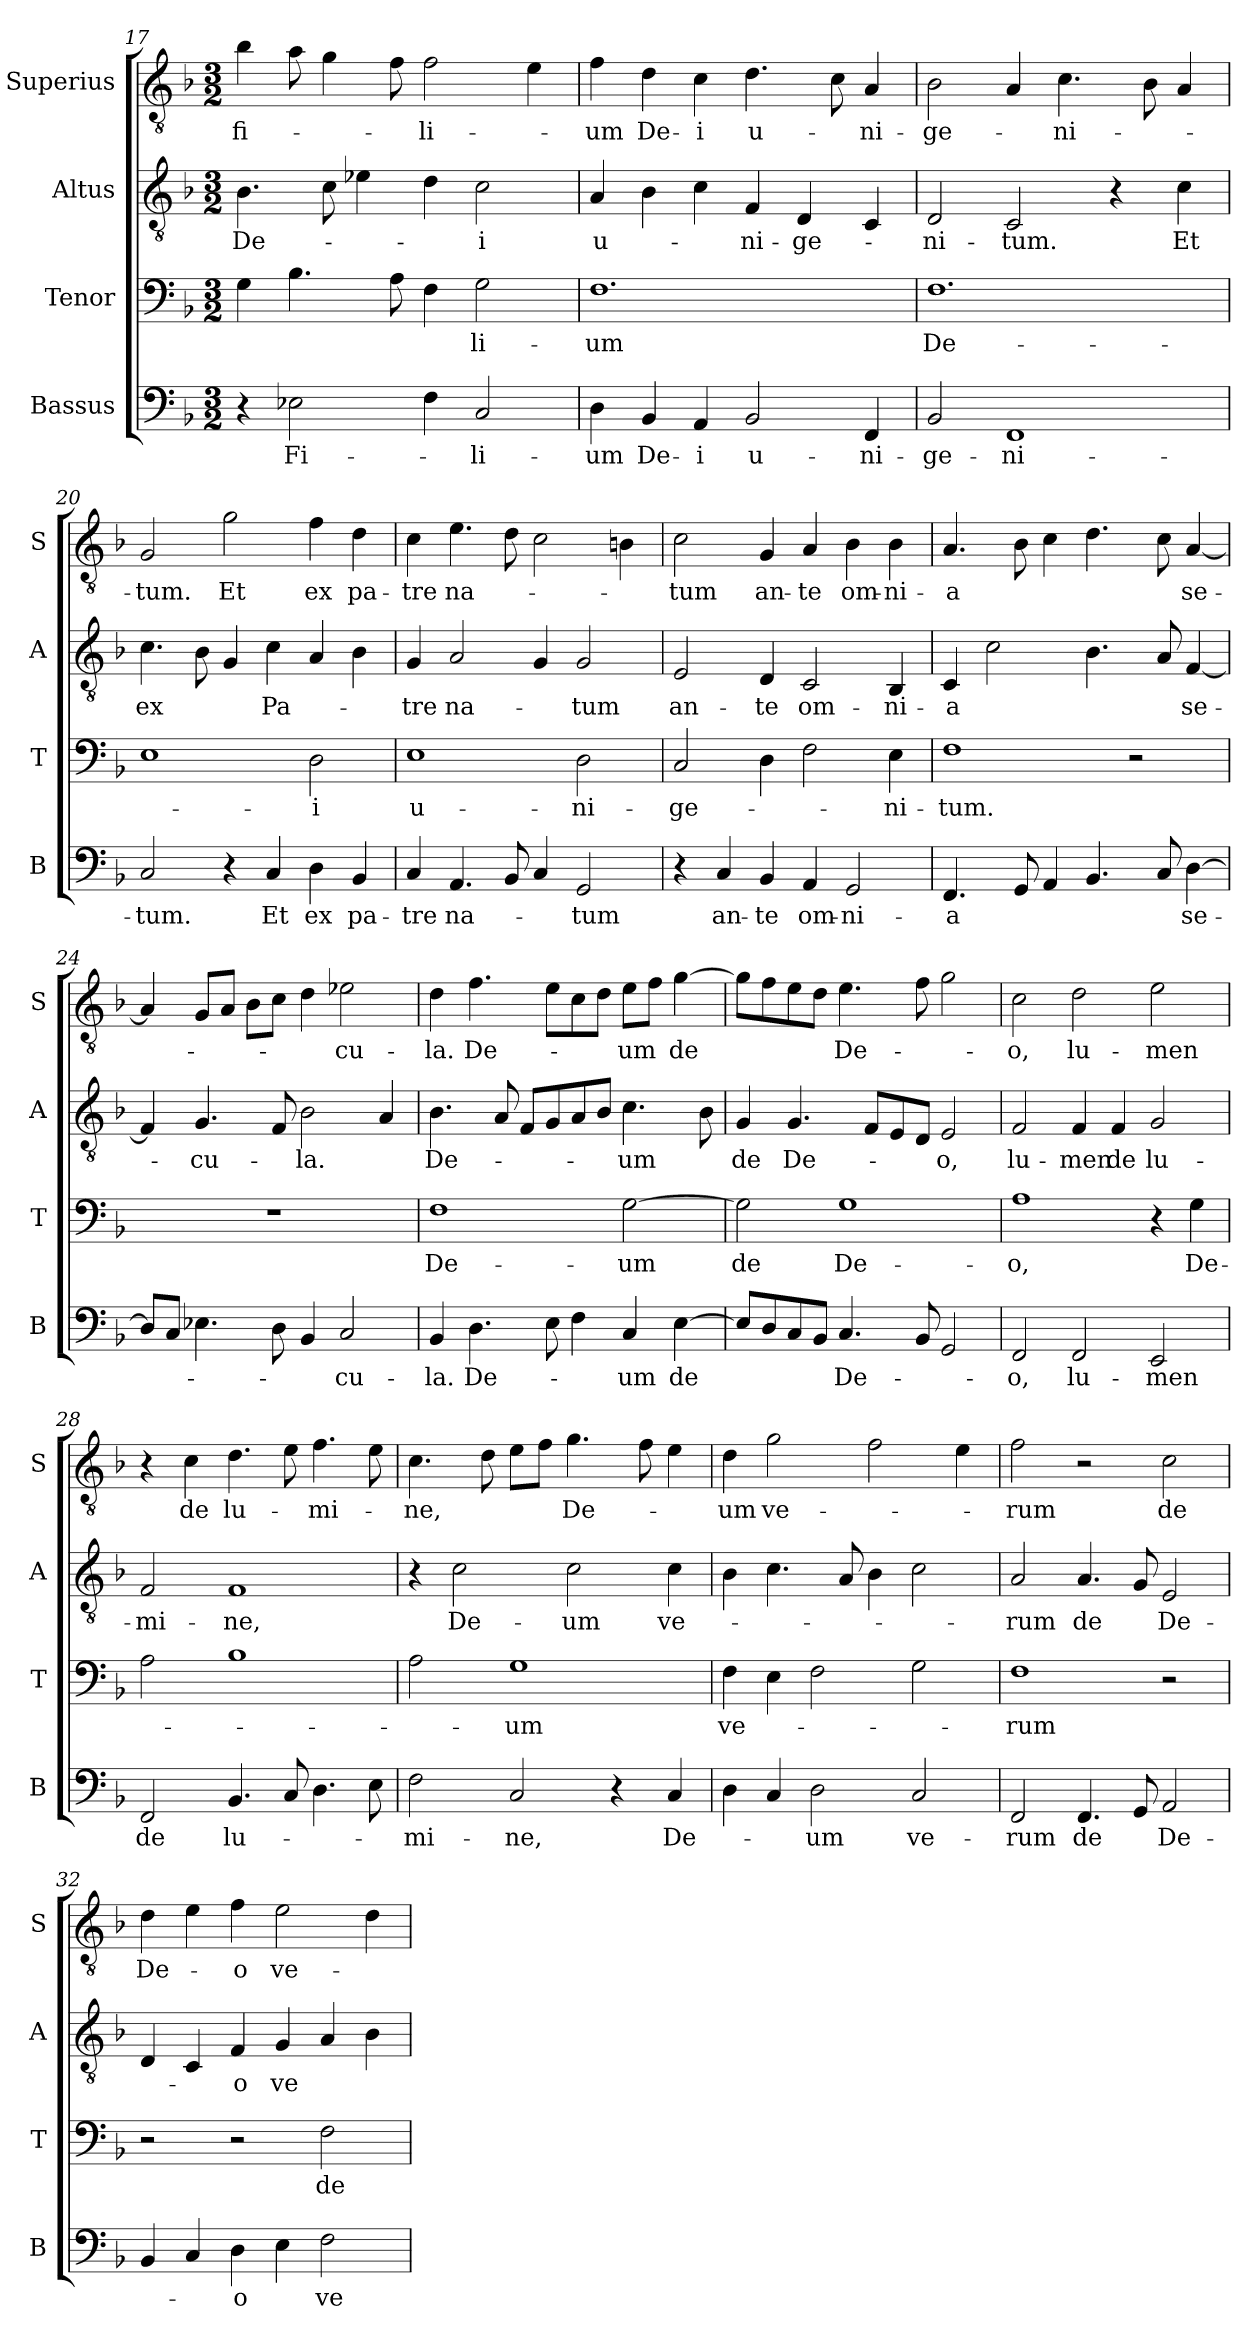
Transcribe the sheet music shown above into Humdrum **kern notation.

**kern	**text	**kern	**text	**kern	**text	**kern	**text
*part4	*part4	*part3	*part3	*part2	*part2	*part1	*part1
*staff4	*staff4	*staff3	*staff3	*staff2	*staff2	*staff1	*staff1
*I"Bassus	*	*I"Tenor	*	*I"Altus	*	*I"Superius	*
*I'B	*	*I'T	*	*I'A	*	*I'S	*
*clefF4	*	*clefF4	*	*clefGv2	*	*clefGv2	*
*k[b-]	*	*k[b-]	*	*k[b-]	*	*k[b-]	*
*M3/2	*	*M3/2	*	*M3/2	*	*M3/2	*
=17	=17	=17	=17	=17	=17	=17	=17
4r	.	4G	.	4.B-	De-	4b-	fi-
2E-X	Fi-	4.B-	.	.	.	8a	.
.	.	.	.	8c	.	4g	.
.	.	.	.	4e-X	.	.	.
.	.	8A	.	.	.	8f	.
4F	.	4F	.	4d	.	2f	-li-
2C	-li-	2G	-li-	2c	-i	.	.
.	.	.	.	.	.	4e	.
=18	=18	=18	=18	=18	=18	=18	=18
4D	-um	1.F	-um	4A	u-	4f	-um
4BB-	De-	.	.	4B-	.	4d	De-
4AA	-i	.	.	4c	.	4c	-i
2BB-	u-	.	.	4F	-ni-	4.d	u-
.	.	.	.	4D	-ge-	.	.
.	.	.	.	.	.	8c	.
4FF	-ni-	.	.	4C	.	4A	-ni-
=19	=19	=19	=19	=19	=19	=19	=19
2BB-	-ge-	1.F	De-	2D	-ni-	2B-	-ge-
1FF	-ni-	.	.	2C	-tum.	4A	.
.	.	.	.	.	.	4.c	-ni-
.	.	.	.	4r	.	.	.
.	.	.	.	.	.	8B-	.
.	.	.	.	4c	Et	4A	.
=20	=20	=20	=20	=20	=20	=20	=20
2C	-tum.	1E	.	4.c	ex	2G	-tum.
.	.	.	.	8B-	.	.	.
4r	.	.	.	4G	.	2g	Et
4C	Et	.	.	4c	Pa-	.	.
4D	ex	2D	-i	4A	.	4f	ex
4BB-	pa-	.	.	4B-	.	4d	pa-
=21	=21	=21	=21	=21	=21	=21	=21
4C	-tre	1E	u-	4G	-tre	4c	-tre
4.AA	na-	.	.	2A	na-	4.e	na-
8BB-	.	.	.	.	.	8d	.
4C	.	.	.	4G	.	2c	.
2GG	-tum	2D	-ni-	2G	-tum	.	.
.	.	.	.	.	.	4Bn	.
=22	=22	=22	=22	=22	=22	=22	=22
4r	.	2C	-ge-	2E	an-	2c	-tum
4C	an-	.	.	.	.	.	.
4BB-	-te	4D	.	4D	-te	4G	an-
4AA	om-	2F	.	2C	om-	4A	-te
2GG	-ni-	.	.	.	.	4B-	om-
.	.	4E	-ni-	4BB-	-ni-	4B-	-ni-
=23	=23	=23	=23	=23	=23	=23	=23
4.FF	-a	1F	-tum.	4C	-a	4.A	-a
.	.	.	.	2c	.	.	.
8GG	.	.	.	.	.	8B-	.
4AA	.	.	.	.	.	4c	.
4.BB-	.	.	.	4.B-	.	4.d	.
.	.	2r	.	.	.	.	.
8C	.	.	.	8A	.	8c	.
[4D	se-	.	.	[4F	se-	[4A	se-
=24	=24	=24	=24	=24	=24	=24	=24
8DL]	.	1.r	.	4F]	.	4A]	.
8CJ	.	.	.	.	.	.	.
4.E-X	.	.	.	4.G	-cu-	8GL	.
.	.	.	.	.	.	8AJ	.
.	.	.	.	.	.	8B-L	.
8D	.	.	.	8F	.	8cJ	.
4BB-	.	.	.	2B-	-la.	4d	.
2C	-cu-	.	.	.	.	2e-X	-cu-
.	.	.	.	4A	.	.	.
=25	=25	=25	=25	=25	=25	=25	=25
4BB-	-la.	1F	De-	4.B-	De-	4d	-la.
4.D	De-	.	.	.	.	4.f	De-
.	.	.	.	8A	.	.	.
.	.	.	.	8FL	.	.	.
8E	.	.	.	8G	.	8eL	.
4F	.	.	.	8A	.	8c	.
.	.	.	.	8B-J	.	8dJ	.
4C	-um	[2G	-um	4.c	-um	8eL	-um
.	.	.	.	.	.	8fJ	.
[4E	de	.	.	.	.	[4g	de
.	.	.	.	8B-	.	.	.
=26	=26	=26	=26	=26	=26	=26	=26
8EL]	.	2G]	de	4G	de	8gL]	.
8D	.	.	.	.	.	8f	.
8C	.	.	.	4.G	De-	8e	.
8BB-J	.	.	.	.	.	8dJ	.
4.C	De-	1G	De-	.	.	4.e	De-
.	.	.	.	8FL	.	.	.
.	.	.	.	8E	.	.	.
8BB-	.	.	.	8DJ	.	8f	.
2GG	.	.	.	2E	-o,	2g	.
=27	=27	=27	=27	=27	=27	=27	=27
2FF	-o,	1A	-o,	2F	lu-	2c	-o,
2FF	lu-	.	.	4F	-men	2d	lu-
.	.	.	.	4F	de	.	.
2EE	-men	4r	.	2G	lu-	2e	-men
.	.	4G	De-	.	.	.	.
=28	=28	=28	=28	=28	=28	=28	=28
2FF	de	2A	.	2F	-mi-	4r	.
.	.	.	.	.	.	4c	de
4.BB-	lu-	1B-	.	1F	-ne,	4.d	lu-
8C	.	.	.	.	.	8e	.
4.D	.	.	.	.	.	4.f	-mi-
8E	.	.	.	.	.	8e	.
=29	=29	=29	=29	=29	=29	=29	=29
2F	-mi-	2A	.	4r	.	4.c	-ne,
.	.	.	.	2c	De-	.	.
.	.	.	.	.	.	8d	.
2C	-ne,	1G	-um	.	.	8eL	.
.	.	.	.	.	.	8fJ	.
.	.	.	.	2c	-um	4.g	De-
4r	.	.	.	.	.	.	.
.	.	.	.	.	.	8f	.
4C	De-	.	.	4c	ve-	4e	.
=30	=30	=30	=30	=30	=30	=30	=30
4D	.	4F	ve-	4B-	.	4d	-um
4C	.	4E	.	4.c	.	2g	ve-
2D	-um	2F	.	.	.	.	.
.	.	.	.	8A	.	.	.
.	.	.	.	4B-	.	2f	.
2C	ve-	2G	.	2c	.	.	.
.	.	.	.	.	.	4e	.
=31	=31	=31	=31	=31	=31	=31	=31
2FF	-rum	1F	-rum	2A	-rum	2f	-rum
4.FF	de	.	.	4.A	de	2r	.
8GG	.	.	.	8G	.	.	.
2AA	De-	2r	.	2E	De-	2c	de
=32	=32	=32	=32	=32	=32	=32	=32
4BB-	.	2r	.	4D	.	4d	De-
4C	.	.	.	4C	.	4e	.
4D	-o	2r	.	4F	-o	4f	-o
4E	.	.	.	4G	ve	2e	ve-
2F	ve-	2F	de	4A	.	.	.
.	.	.	.	4B-	.	4d	.
=	=	=	=	=	=	=	=
*-	*-	*-	*-	*-	*-	*-	*-
